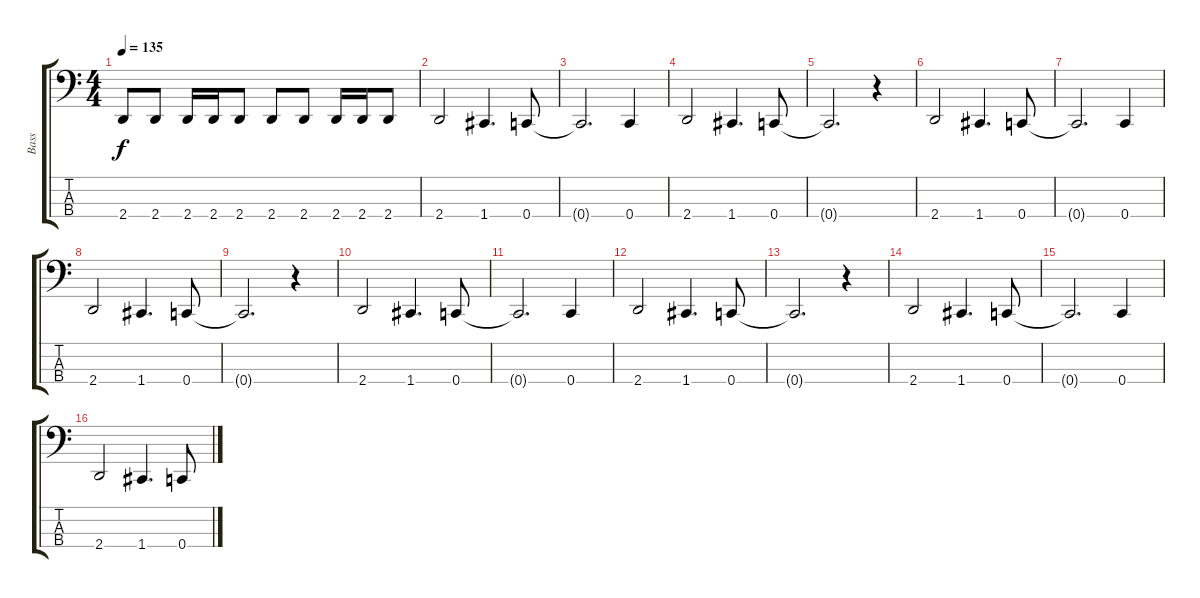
\track ("Bass" "Bass") {instrument electricbassfinger}
\staff {score tabs}
\tuning (F2 C2 G1 C1) {hide}
\ts (4 4)
\tempo 135
\clef f4
\ks c
2.4.8{dy f volume 14} 2.4.8 2.4.16 2.4.16 2.4.8 2.4.8 2.4.8 2.4.16 2.4.16 2.4.8 |
2.4.2 1.4.4{d} 0.4.8 |
0.4{t}.2{d} 0.4.4 |
2.4.2 1.4.4{d} 0.4.8 |
0.4{t}.2{d} r.4 |
2.4.2 1.4.4{d} 0.4.8 |
0.4{t}.2{d} 0.4.4 |
2.4.2 1.4.4{d} 0.4.8 |
0.4{t}.2{d} r.4 |
2.4.2 1.4.4{d} 0.4.8 |
0.4{t}.2{d} 0.4.4 |
2.4.2 1.4.4{d} 0.4.8 |
0.4{t}.2{d} r.4 |
2.4.2 1.4.4{d} 0.4.8 |
0.4{t}.2{d} 0.4.4 |
2.4.2 1.4.4{d} 0.4.8
